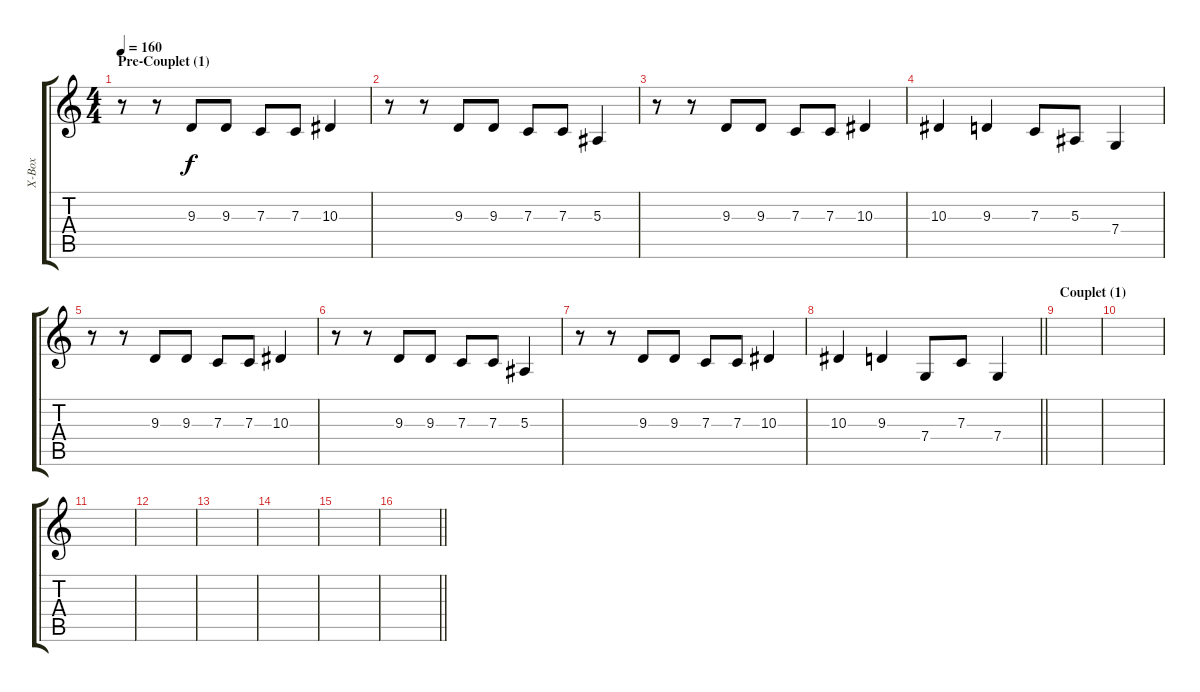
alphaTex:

\track ("X-Box" "X-Box") {instrument musicbox}
\staff {score tabs}
\tuning (D4 A3 F3 C3 G2 D2) {hide}
\ts (4 4)
\section ("" "Pre-Couplet (1)")
\tempo 160
\clef g2
\ks c
r.8{dy f} r.8 9.3.8 9.3.8 7.3.8 7.3.8 10.3.4 |
r.8 r.8 9.3.8 9.3.8 7.3.8 7.3.8 5.3.4 |
r.8 r.8 9.3.8 9.3.8 7.3.8 7.3.8 10.3.4 |
10.3.4 9.3.4 7.3.8 5.3.8 7.4.4 |
r.8 r.8 9.3.8 9.3.8 7.3.8 7.3.8 10.3.4 |
r.8 r.8 9.3.8 9.3.8 7.3.8 7.3.8 5.3.4 |
r.8 r.8 9.3.8 9.3.8 7.3.8 7.3.8 10.3.4 |
\barLineRight lightlight
10.3.4 9.3.4 7.4.8 7.3.8 7.4.4 |
\section ("" "Couplet (1)")
|
|
|
|
|
|
|
\barLineRight lightlight
